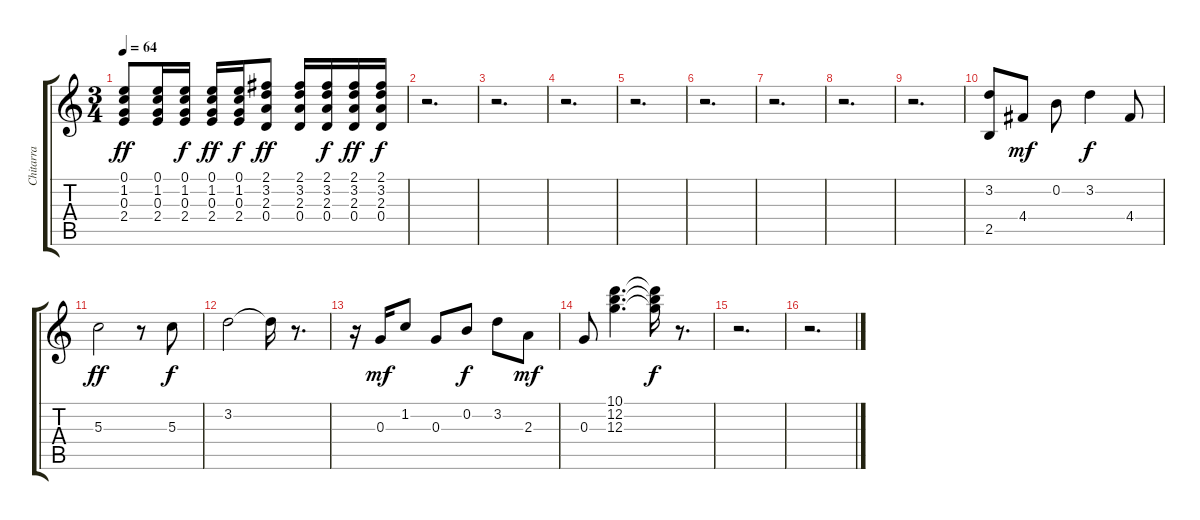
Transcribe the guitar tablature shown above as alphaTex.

\track ("Chitarra" "Chitarra") {instrument acousticguitarsteel}
\staff {score tabs}
\tuning (E4 B3 G3 D3 A2 E2) {hide}
\ts (3 4)
\tempo 64
\clef g2
\ks c
(0.1 1.2 0.3 2.4).8{dy ff} (0.1 1.2 0.3 2.4).16 (0.1 1.2 0.3 2.4).16{dy f} (0.1 1.2 0.3 2.4).16{dy ff} (0.1 1.2 0.3 2.4).16{dy f} (2.1 3.2 2.3 0.4).8{dy ff} (2.1 3.2 2.3 0.4).16 (2.1 3.2 2.3 0.4).16{dy f} (2.1 3.2 2.3 0.4).16{dy ff} (2.1 3.2 2.3 0.4).16{dy f} |
r.2{d} |
r.2{d} |
r.2{d} |
r.2{d} |
r.2{d} |
r.2{d} |
r.2{d} |
r.2{d} |
(3.2 2.5).8 4.4.8{dy mf} 0.2.8 3.2.4{dy f} 4.4.8 |
5.3.2{dy ff} r.8 5.3.8{dy f} |
3.2.2 3.2{t}.16 r.8{d} |
r.16 0.3.16{dy mf} 1.2.8 0.3.8 0.2.8{dy f} 3.2.8 2.3.8{dy mf} |
0.3.8 (10.1 12.2 12.3).4{d} (10.1{t} 12.2{t} 12.3{t}).16{dy f} r.8{d} |
r.2{d} |
r.2{d}
